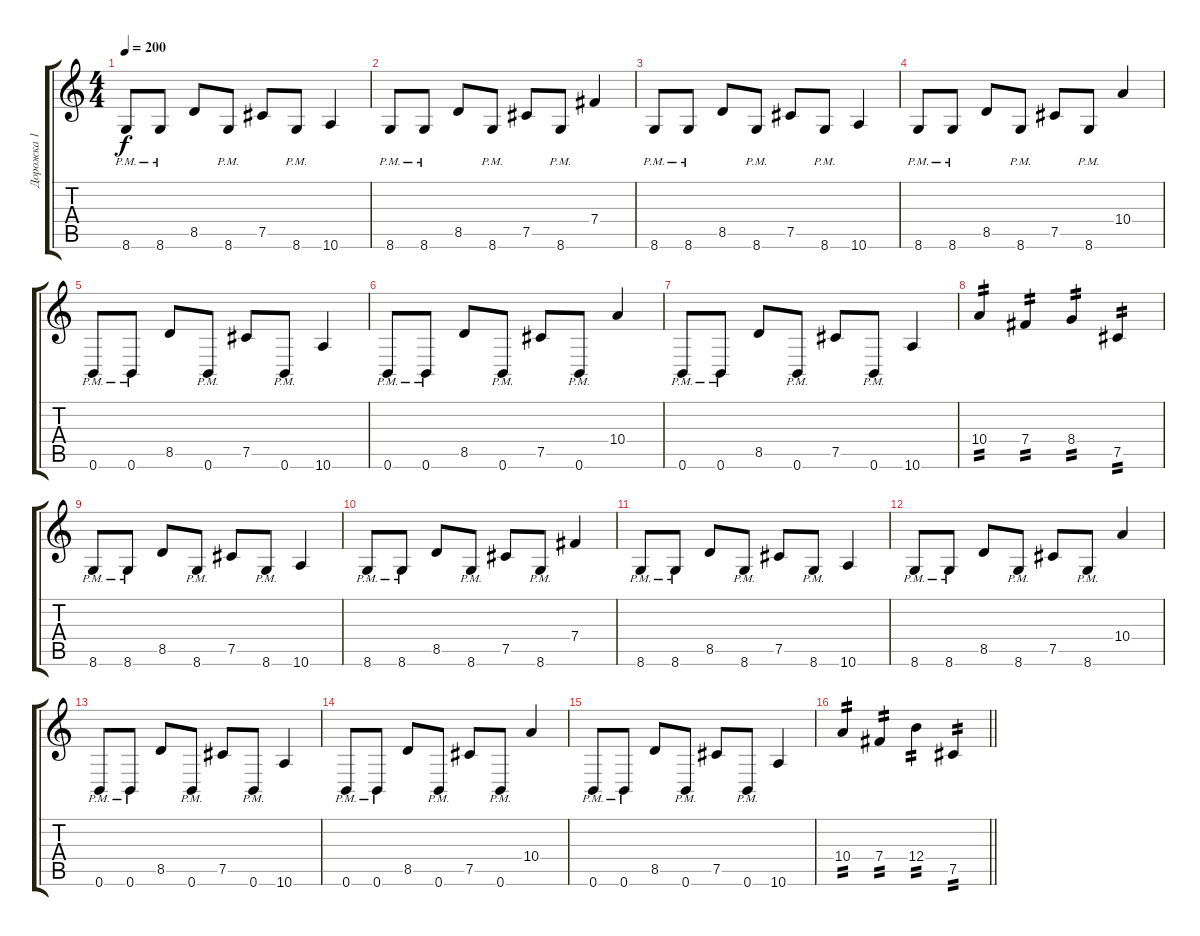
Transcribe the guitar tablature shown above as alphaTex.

\track ("Дорожка 1" "Дорожка 1") {instrument distortionguitar}
\staff {score tabs}
\tuning (Db4 Ab3 E3 B2 Gb2 B1) {hide}
\ts (4 4)
\tempo 200
\clef g2
\ks c
8.6{pm}.8{dy f} 8.6{pm}.8 8.5.8 8.6{pm}.8 7.5.8 8.6{pm}.8 10.6.4 |
8.6{pm}.8 8.6{pm}.8 8.5.8 8.6{pm}.8 7.5.8 8.6{pm}.8 7.4.4 |
8.6{pm}.8 8.6{pm}.8 8.5.8 8.6{pm}.8 7.5.8 8.6{pm}.8 10.6.4 |
8.6{pm}.8 8.6{pm}.8 8.5.8 8.6{pm}.8 7.5.8 8.6{pm}.8 10.4.4 |
0.6{pm}.8 0.6{pm}.8 8.5.8 0.6{pm}.8 7.5.8 0.6{pm}.8 10.6.4 |
0.6{pm}.8 0.6{pm}.8 8.5.8 0.6{pm}.8 7.5.8 0.6{pm}.8 10.4.4 |
0.6{pm}.8 0.6{pm}.8 8.5.8 0.6{pm}.8 7.5.8 0.6{pm}.8 10.6.4 |
10.4.4{tp 2} 7.4.4{tp 2} 8.4.4{tp 2} 7.5.4{tp 2} |
8.6{pm}.8 8.6{pm}.8 8.5.8 8.6{pm}.8 7.5.8 8.6{pm}.8 10.6.4 |
8.6{pm}.8 8.6{pm}.8 8.5.8 8.6{pm}.8 7.5.8 8.6{pm}.8 7.4.4 |
8.6{pm}.8 8.6{pm}.8 8.5.8 8.6{pm}.8 7.5.8 8.6{pm}.8 10.6.4 |
8.6{pm}.8 8.6{pm}.8 8.5.8 8.6{pm}.8 7.5.8 8.6{pm}.8 10.4.4 |
0.6{pm}.8 0.6{pm}.8 8.5.8 0.6{pm}.8 7.5.8 0.6{pm}.8 10.6.4 |
0.6{pm}.8 0.6{pm}.8 8.5.8 0.6{pm}.8 7.5.8 0.6{pm}.8 10.4.4 |
0.6{pm}.8 0.6{pm}.8 8.5.8 0.6{pm}.8 7.5.8 0.6{pm}.8 10.6.4 |
\barLineRight lightlight
10.4.4{tp 2} 7.4.4{tp 2} 12.4.4{tp 2} 7.5.4{tp 2}
